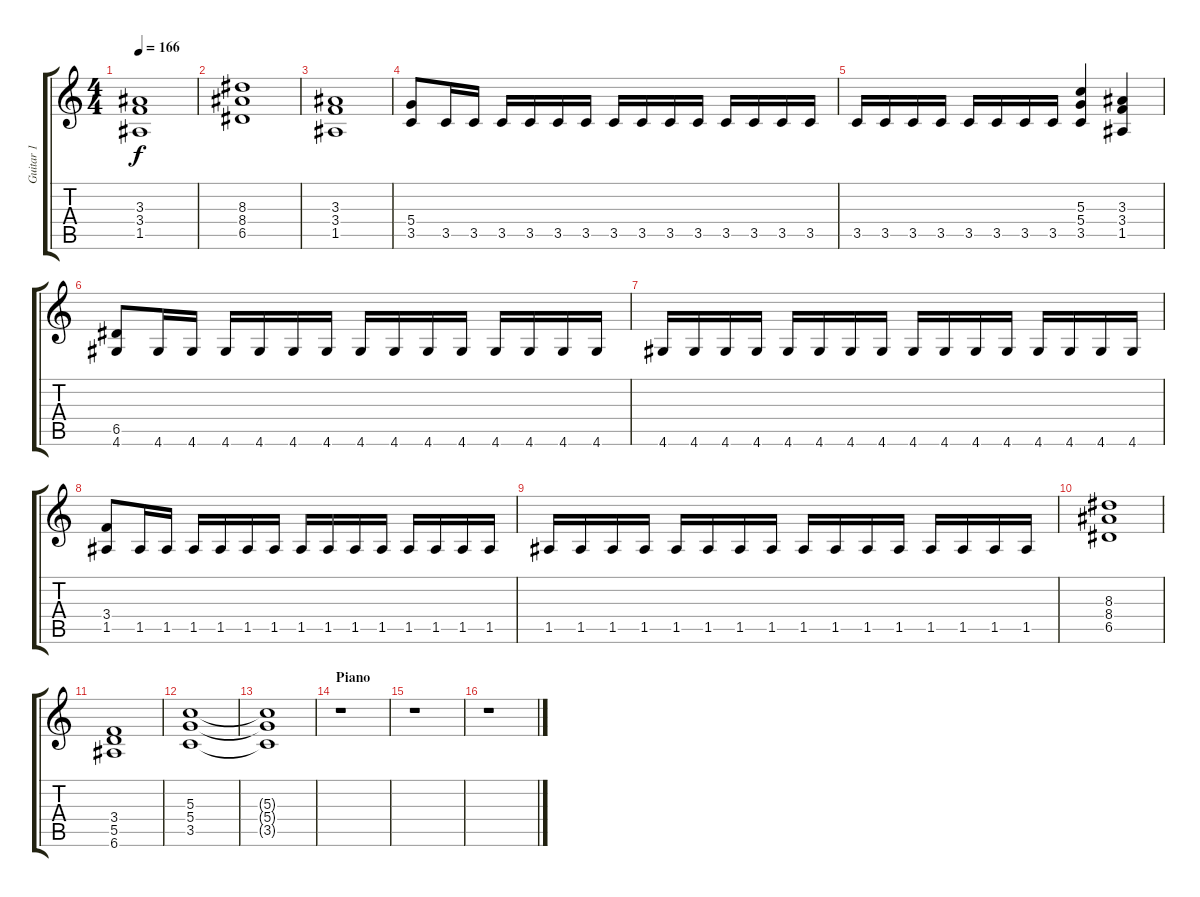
\track ("Guitar 1" "Guitar 1") {instrument overdrivenguitar}
\staff {score tabs}
\tuning (E4 B3 G3 D3 A2 E2) {hide}
\ts (4 4)
\tempo 166
\clef g2
\ks c
(3.3{t} 3.4{t} 1.5{t}).1{dy f} |
(8.3 8.4 6.5).1 |
(3.3 3.4 1.5).1 |
\section ("" "")
(5.4 3.5).8 3.5.16 3.5.16 3.5.16 3.5.16 3.5.16 3.5.16 3.5.16 3.5.16 3.5.16 3.5.16 3.5.16 3.5.16 3.5.16 3.5.16 |
3.5.16 3.5.16 3.5.16 3.5.16 3.5.16 3.5.16 3.5.16 3.5.16 (5.3 5.4 3.5).4 (3.3 3.4 1.5).4 |
(6.5 4.6).8 4.6.16 4.6.16 4.6.16 4.6.16 4.6.16 4.6.16 4.6.16 4.6.16 4.6.16 4.6.16 4.6.16 4.6.16 4.6.16 4.6.16 |
4.6.16 4.6.16 4.6.16 4.6.16 4.6.16 4.6.16 4.6.16 4.6.16 4.6.16 4.6.16 4.6.16 4.6.16 4.6.16 4.6.16 4.6.16 4.6.16 |
(3.4 1.5).8 1.5.16 1.5.16 1.5.16 1.5.16 1.5.16 1.5.16 1.5.16 1.5.16 1.5.16 1.5.16 1.5.16 1.5.16 1.5.16 1.5.16 |
1.5.16 1.5.16 1.5.16 1.5.16 1.5.16 1.5.16 1.5.16 1.5.16 1.5.16 1.5.16 1.5.16 1.5.16 1.5.16 1.5.16 1.5.16 1.5.16 |
\section ("" "")
(8.3 8.4 6.5).1 |
(3.4 5.5 6.6).1 |
(5.3 5.4 3.5).1 |
(5.3{t} 5.4{t} 3.5{t}).1 |
\section ("" "Piano")
r.1 |
r.1 |
r.1
